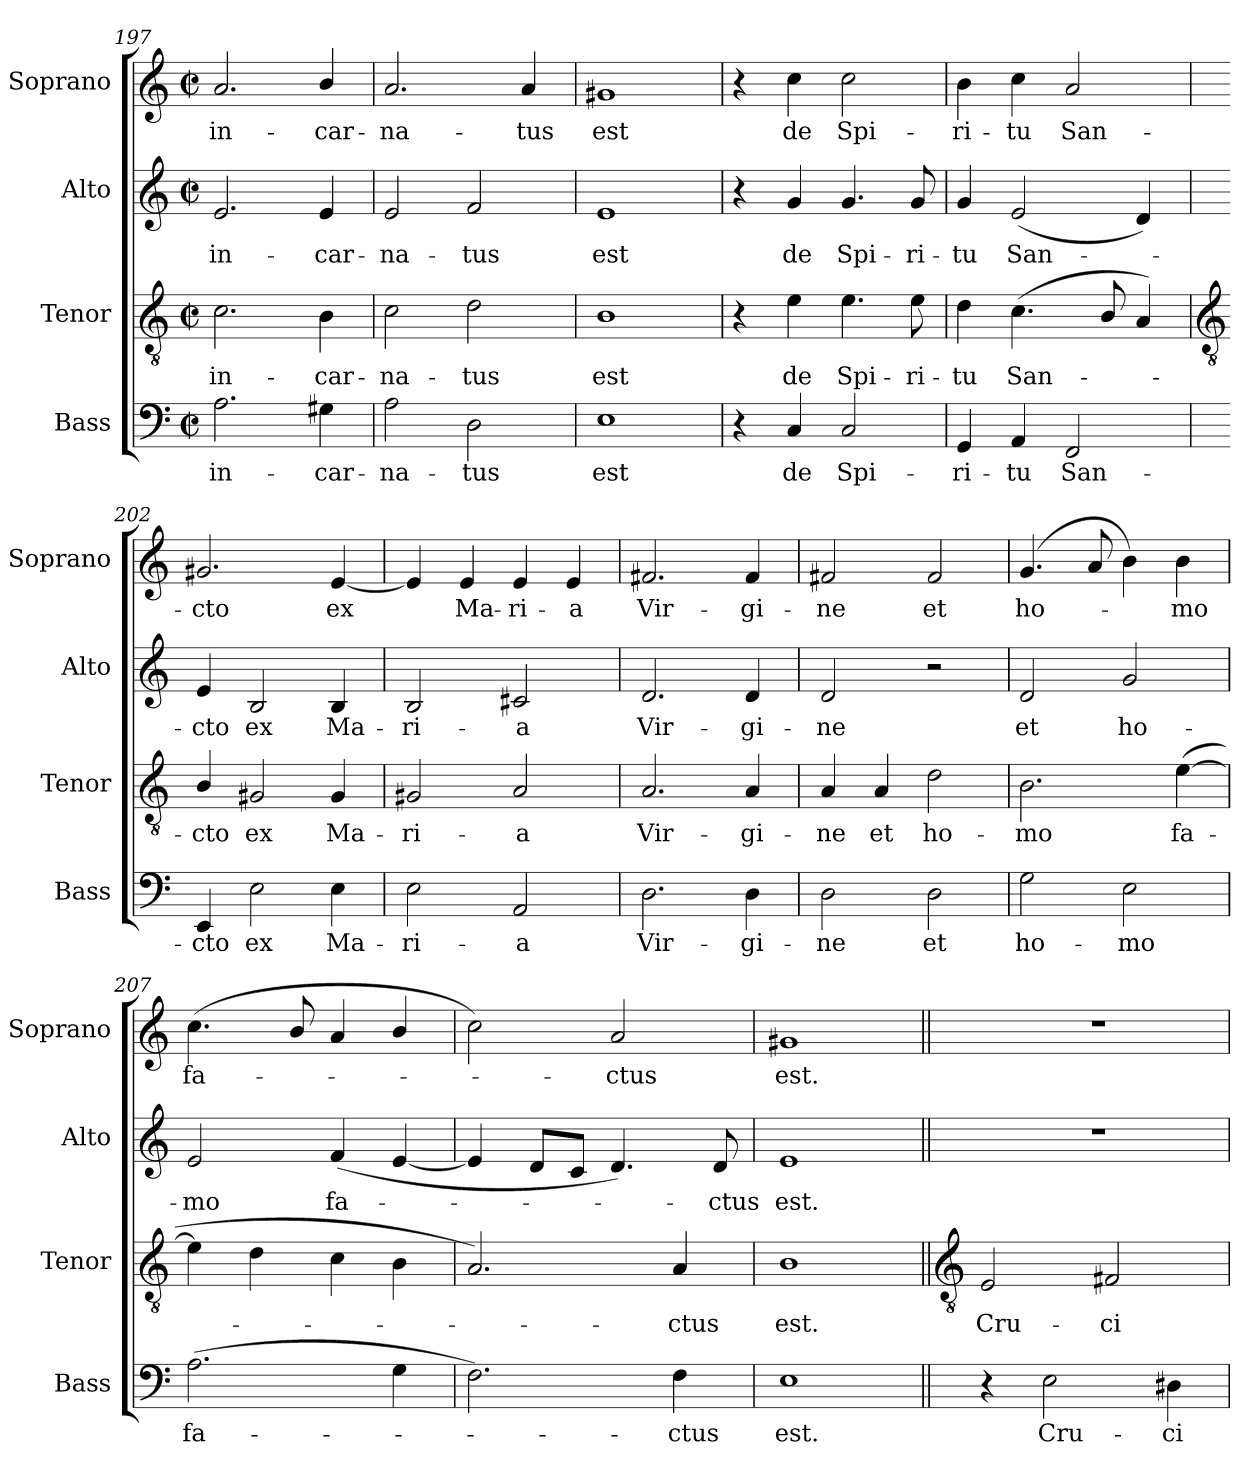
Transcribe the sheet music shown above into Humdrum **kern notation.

**kern	**text	**kern	**text	**kern	**text	**kern	**text
*part4	*part4	*part3	*part3	*part2	*part2	*part1	*part1
*staff4	*staff4	*staff3	*staff3	*staff2	*staff2	*staff1	*staff1
*I"Bass	*	*I"Tenor	*	*I"Alto	*	*I"Soprano	*
*I'Bass	*	*I'Tenor	*	*I'Alto	*	*I'Soprano	*
*clefF4	*	*clefGv2	*	*clefG2	*	*clefG2	*
*k[]	*	*k[]	*	*k[]	*	*k[]	*
*C:	*	*C:	*	*C:	*	*C:	*
*M2/2	*	*M2/2	*	*M2/2	*	*M2/2	*
*met(c|)	*	*met(c|)	*	*met(c|)	*	*met(c|)	*
=197	=197	=197	=197	=197	=197	=197	=197
!	!LO:LY:b	!	!LO:LY:b	!	!LO:LY:b	!	!LO:LY:b
2.A	in-	2.c	in-	2.e	in-	2.a	in-
!	!LO:LY:b	!	!LO:LY:b	!	!LO:LY:b	!	!LO:LY:b
4G#X	-car-	4B	-car-	4e	-car-	4b/	-car-
=198	=198	=198	=198	=198	=198	=198	=198
!	!LO:LY:b	!	!LO:LY:b	!	!LO:LY:b	!	!LO:LY:b
2A	-na-	2c	-na-	2e	-na-	2.a	-na-
!	!LO:LY:b	!	!LO:LY:b	!	!LO:LY:b	!	!
2D	-tus	2d	-tus	2f	-tus	.	.
!	!	!	!	!	!	!	!LO:LY:b
.	.	.	.	.	.	4a	-tus
=199	=199	=199	=199	=199	=199	=199	=199
!	!LO:LY:b	!	!LO:LY:b	!	!LO:LY:b	!	!LO:LY:b
1E	est	1B	est	1e	est	1g#X	est
=200	=200	=200	=200	=200	=200	=200	=200
4r	.	4r	.	4r	.	4r	.
!	!LO:LY:b	!	!LO:LY:b	!	!LO:LY:b	!	!LO:LY:b
4C	de	4e	de	4g	de	4cc	de
!	!LO:LY:b	!	!LO:LY:b	!	!LO:LY:b	!	!LO:LY:b
2C	Spi-	4.e	Spi-	4.g	Spi-	2cc	Spi-
!	!	!	!LO:LY:b	!	!LO:LY:b	!	!
.	.	8e	-ri-	8g	-ri-	.	.
=201	=201	=201	=201	=201	=201	=201	=201
!	!LO:LY:b	!	!LO:LY:b	!	!LO:LY:b	!	!LO:LY:b
4GG	-ri-	4d	-tu	4g	-tu	4b	-ri-
!	!LO:LY:b	!	!LO:LY:b	!	!LO:LY:b	!	!LO:LY:b
4AA	-tu	(<4.c	San-	(<2e	San-	4cc	-tu
!	!LO:LY:b	!	!	!	!	!	!LO:LY:b
2FF	San-	.	.	.	.	2a	San-
.	.	8B/	.	.	.	.	.
.	.	4A)	.	4d)	.	.	.
!!LO:LB:g=z
=202	=202	=202	=202	=202	=202	=202	=202
*	*	*clefGv2	*	*	*	*	*
!	!LO:LY:b	!	!LO:LY:b	!	!LO:LY:b	!	!LO:LY:b
4EE	-cto	4B/	cto	4e	cto	2.g#X	-cto
!	!LO:LY:b	!	!LO:LY:b	!	!LO:LY:b	!	!
2E	ex	2G#X	ex	2B	ex	.	.
!	!LO:LY:b	!	!LO:LY:b	!	!LO:LY:b	!	!LO:LY:b
4E	Ma-	4G#	Ma-	4B	Ma-	[4e	ex
=203	=203	=203	=203	=203	=203	=203	=203
!	!LO:LY:b	!	!LO:LY:b	!	!LO:LY:b	!	!
2E	-ri-	2G#X	-ri-	2B	-ri-	4e]	.
!	!	!	!	!	!	!	!LO:LY:b
.	.	.	.	.	.	4e	Ma-
!	!LO:LY:b	!	!LO:LY:b	!	!LO:LY:b	!	!LO:LY:b
2AA	-a	2A	-a	2c#X	-a	4e	-ri-
!	!	!	!	!	!	!	!LO:LY:b
.	.	.	.	.	.	4e	-a
=204	=204	=204	=204	=204	=204	=204	=204
!	!LO:LY:b	!	!LO:LY:b	!	!LO:LY:b	!	!LO:LY:b
2.D	Vir-	2.A	Vir-	2.d	Vir-	2.f#X	Vir-
!	!LO:LY:b	!	!LO:LY:b	!	!LO:LY:b	!	!LO:LY:b
4D	-gi-	4A	-gi-	4d	-gi-	4f#	-gi-
=205	=205	=205	=205	=205	=205	=205	=205
!	!LO:LY:b	!	!LO:LY:b	!	!LO:LY:b	!	!LO:LY:b
2D	-ne	4A	-ne	2d	-ne	2f#X	-ne
!	!	!	!LO:LY:b	!	!	!	!
.	.	4A	et	.	.	.	.
!	!LO:LY:b	!	!LO:LY:b	!	!	!	!LO:LY:b
2D	et	2d	ho-	2r	.	2f#	et
=206	=206	=206	=206	=206	=206	=206	=206
!	!LO:LY:b	!	!LO:LY:b	!	!LO:LY:b	!	!LO:LY:b
2G	ho-	2.B	-mo	2d	et	(<4.g	ho-
.	.	.	.	.	.	8a	.
!	!LO:LY:b	!	!	!	!LO:LY:b	!	!
2E	-mo	.	.	2g	ho-	4b)	.
!	!	!	!LO:LY:b	!	!	!	!LO:LY:b
.	.	(>[4e	fa-	.	.	4b	mo
=207	=207	=207	=207	=207	=207	=207	=207
!	!LO:LY:b	!	!	!	!LO:LY:b	!	!LO:LY:b
(>2.A	fa-	4e]	.	2e	-mo	(>4.cc	fa-
.	.	4d	.	.	.	.	.
.	.	.	.	.	.	8b/	.
!	!	!	!	!	!LO:LY:b	!	!
.	.	4c	.	(<4f	fa-	4a	.
4G	.	4B	.	[4e	.	4b/	.
=208	=208	=208	=208	=208	=208	=208	=208
2.F)	.	2.A)	.	4e]	.	2cc)	.
.	.	.	.	8dL	.	.	.
.	.	.	.	8cJ	.	.	.
!	!	!	!	!	!	!	!LO:LY:b
.	.	.	.	4.d)	.	2a	ctus
!	!LO:LY:b	!	!LO:LY:b	!	!	!	!
4F	ctus	4A	ctus	.	.	.	.
!	!	!	!	!	!LO:LY:b	!	!
.	.	.	.	8d	ctus	.	.
=209	=209	=209	=209	=209	=209	=209	=209
!	!LO:LY:b	!	!LO:LY:b	!	!LO:LY:b	!	!LO:LY:b
1E	est.	1B	est.	1e	est.	1g#X	est.
!!LO:LB:g=z
=210||	=210||	=210||	=210||	=210||	=210||	=210||	=210||
*	*	*clefGv2	*	*	*	*	*
!	!	!	!LO:LY:b	!	!	!	!
4r	.	2E	Cru-	1r	.	1r	.
!	!LO:LY:b	!	!	!	!	!	!
2E	Cru-	.	.	.	.	.	.
!	!	!	!LO:LY:b	!	!	!	!
.	.	2F#X	-ci-	.	.	.	.
!	!LO:LY:b	!	!	!	!	!	!
4D#X	-ci-	.	.	.	.	.	.
=	=	=	=	=	=	=	=
*-	*-	*-	*-	*-	*-	*-	*-
